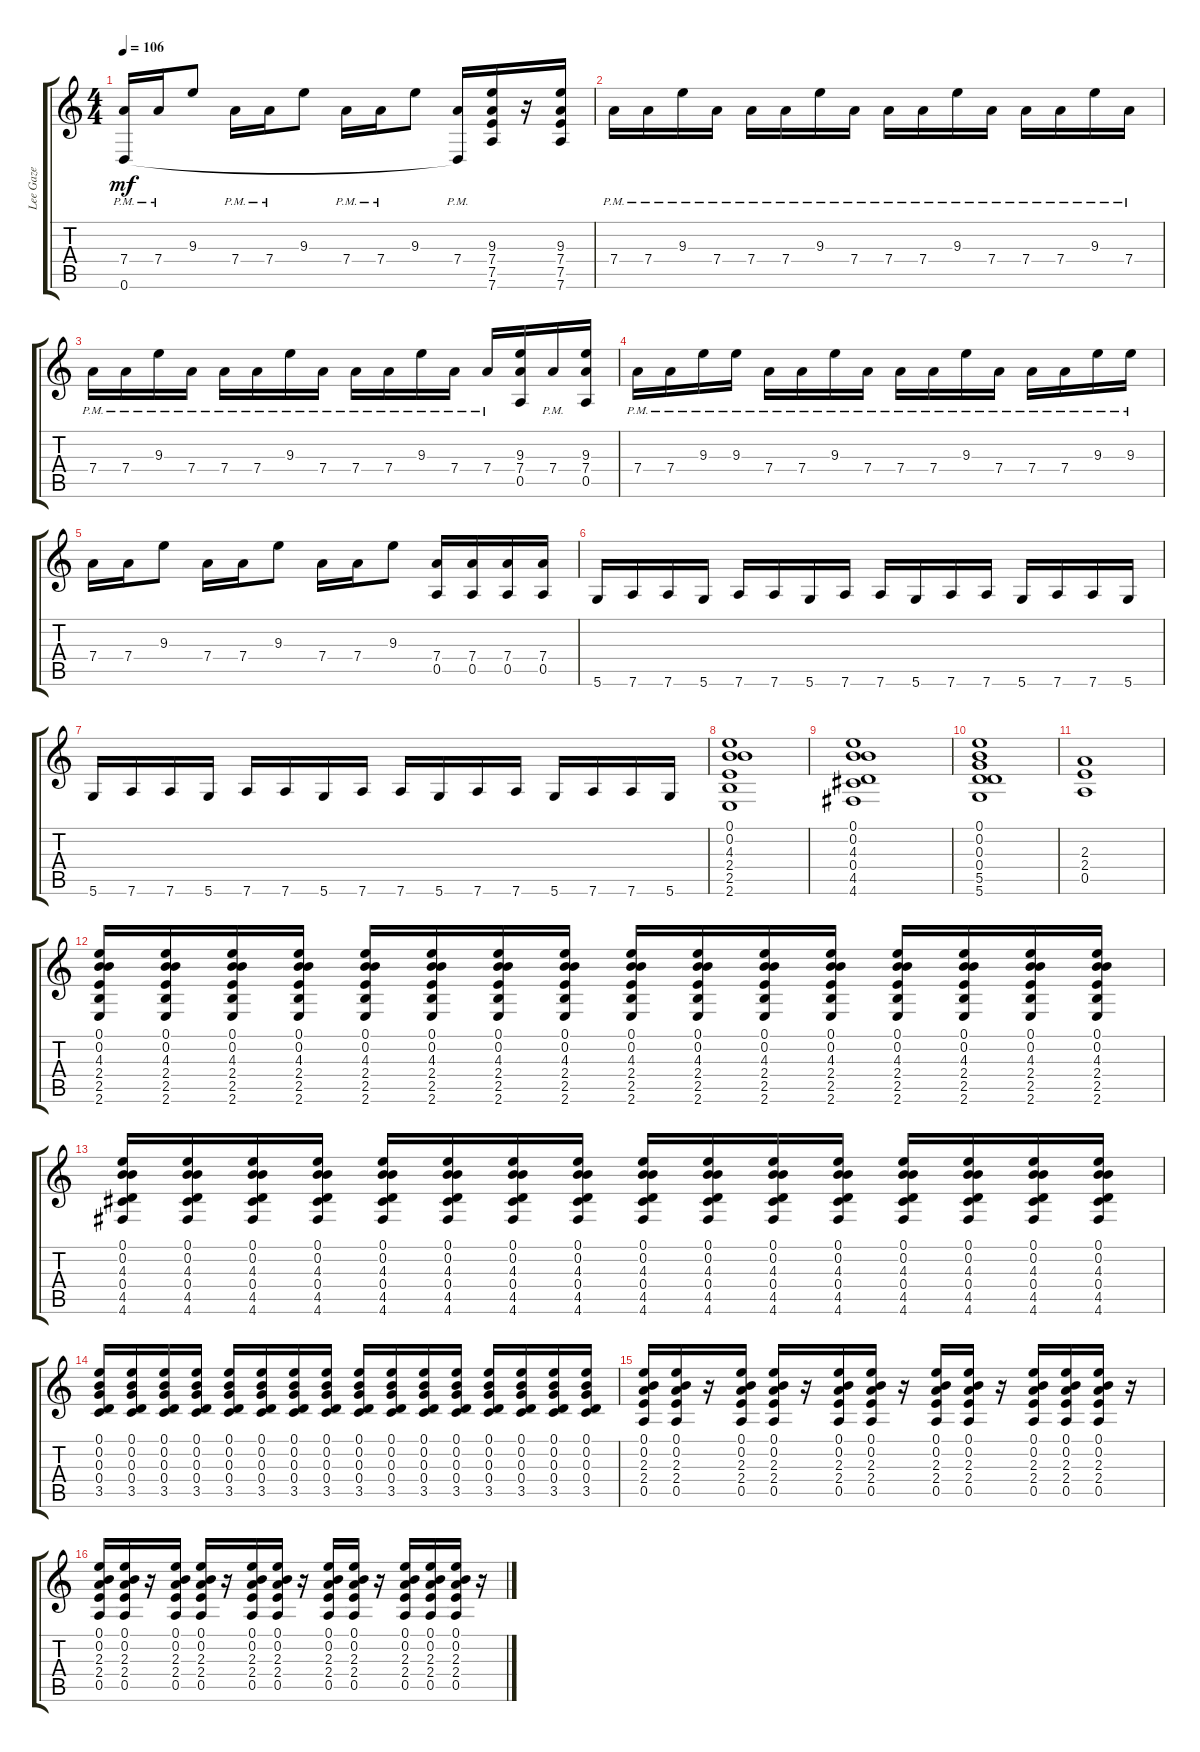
\track ("Lee Gaze" "Lee Gaze") {instrument overdrivenguitar}
\staff {score tabs}
\tuning (E4 B3 G3 D3 A2 D2) {hide}
\ts (4 4)
\tempo 106
\clef g2
\ks c
(7.4{pm} 0.6{t}).16{dy mf} 7.4{pm}.16 9.3.8 7.4{pm}.16 7.4{pm}.16 9.3.8 7.4{pm}.16 7.4{pm}.16 9.3.8 (7.4{pm} 0.6{t}).16 (9.3 7.4 7.5 7.6).16 r.16 (9.3 7.4 7.5 7.6).16 |
7.4{pm}.16 7.4{pm}.16 9.3{pm}.16 7.4{pm}.16 7.4{pm}.16 7.4{pm}.16 9.3{pm}.16 7.4{pm}.16 7.4{pm}.16 7.4{pm}.16 9.3{pm}.16 7.4{pm}.16 7.4{pm}.16 7.4{pm}.16 9.3{pm}.16 7.4{pm}.16 |
7.4{pm}.16 7.4{pm}.16 9.3{pm}.16 7.4{pm}.16 7.4{pm}.16 7.4{pm}.16 9.3{pm}.16 7.4{pm}.16 7.4{pm}.16 7.4{pm}.16 9.3{pm}.16 7.4{pm}.16 7.4{pm}.16 (9.3 7.4 0.5).16 7.4{pm}.16 (9.3 7.4 0.5).16 |
7.4{pm}.16 7.4{pm}.16 9.3{pm}.16 9.3{pm}.16 7.4{pm}.16 7.4{pm}.16 9.3{pm}.16 7.4{pm}.16 7.4{pm}.16 7.4{pm}.16 9.3{pm}.16 7.4{pm}.16 7.4{pm}.16 7.4{pm}.16 9.3{pm}.16 9.3{pm}.16 |
7.4.16 7.4.16 9.3.8 7.4.16 7.4.16 9.3.8 7.4.16 7.4.16 9.3.8 (7.4 0.5).16 (7.4 0.5).16 (7.4 0.5).16 (7.4 0.5).16 |
5.6.16{instrument overdrivenguitar} 7.6.16 7.6.16 5.6.16 7.6.16 7.6.16 5.6.16 7.6.16 7.6.16 5.6.16 7.6.16 7.6.16 5.6.16 7.6.16 7.6.16 5.6.16 |
5.6.16 7.6.16 7.6.16 5.6.16 7.6.16 7.6.16 5.6.16 7.6.16 7.6.16 5.6.16 7.6.16 7.6.16 5.6.16 7.6.16 7.6.16 5.6.16 |
(0.1 0.2 4.3 2.4 2.5 2.6).1 |
(0.1 0.2 4.3 0.4 4.5 4.6).1 |
(0.1 0.2 0.3 0.4 5.5 5.6).1 |
(2.3 2.4 0.5).1 |
(0.1 0.2 4.3 2.4 2.5 2.6).16 (0.1 0.2 4.3 2.4 2.5 2.6).16 (0.1 0.2 4.3 2.4 2.5 2.6).16 (0.1 0.2 4.3 2.4 2.5 2.6).16 (0.1 0.2 4.3 2.4 2.5 2.6).16 (0.1 0.2 4.3 2.4 2.5 2.6).16 (0.1 0.2 4.3 2.4 2.5 2.6).16 (0.1 0.2 4.3 2.4 2.5 2.6).16 (0.1 0.2 4.3 2.4 2.5 2.6).16 (0.1 0.2 4.3 2.4 2.5 2.6).16 (0.1 0.2 4.3 2.4 2.5 2.6).16 (0.1 0.2 4.3 2.4 2.5 2.6).16 (0.1 0.2 4.3 2.4 2.5 2.6).16 (0.1 0.2 4.3 2.4 2.5 2.6).16 (0.1 0.2 4.3 2.4 2.5 2.6).16 (0.1 0.2 4.3 2.4 2.5 2.6).16 |
(0.1 0.2 4.3 0.4 4.5 4.6).16 (0.1 0.2 4.3 0.4 4.5 4.6).16 (0.1 0.2 4.3 0.4 4.5 4.6).16 (0.1 0.2 4.3 0.4 4.5 4.6).16 (0.1 0.2 4.3 0.4 4.5 4.6).16 (0.1 0.2 4.3 0.4 4.5 4.6).16 (0.1 0.2 4.3 0.4 4.5 4.6).16 (0.1 0.2 4.3 0.4 4.5 4.6).16 (0.1 0.2 4.3 0.4 4.5 4.6).16 (0.1 0.2 4.3 0.4 4.5 4.6).16 (0.1 0.2 4.3 0.4 4.5 4.6).16 (0.1 0.2 4.3 0.4 4.5 4.6).16 (0.1 0.2 4.3 0.4 4.5 4.6).16 (0.1 0.2 4.3 0.4 4.5 4.6).16 (0.1 0.2 4.3 0.4 4.5 4.6).16 (0.1 0.2 4.3 0.4 4.5 4.6).16 |
(0.1 0.2 0.3 0.4 3.5).16 (0.1 0.2 0.3 0.4 3.5).16 (0.1 0.2 0.3 0.4 3.5).16 (0.1 0.2 0.3 0.4 3.5).16 (0.1 0.2 0.3 0.4 3.5).16 (0.1 0.2 0.3 0.4 3.5).16 (0.1 0.2 0.3 0.4 3.5).16 (0.1 0.2 0.3 0.4 3.5).16 (0.1 0.2 0.3 0.4 3.5).16 (0.1 0.2 0.3 0.4 3.5).16 (0.1 0.2 0.3 0.4 3.5).16 (0.1 0.2 0.3 0.4 3.5).16 (0.1 0.2 0.3 0.4 3.5).16 (0.1 0.2 0.3 0.4 3.5).16 (0.1 0.2 0.3 0.4 3.5).16 (0.1 0.2 0.3 0.4 3.5).16 |
(0.1 0.2 2.3 2.4 0.5).16 (0.1 0.2 2.3 2.4 0.5).16 r.16 (0.1 0.2 2.3 2.4 0.5).16 (0.1 0.2 2.3 2.4 0.5).16 r.16 (0.1 0.2 2.3 2.4 0.5).16 (0.1 0.2 2.3 2.4 0.5).16 r.16 (0.1 0.2 2.3 2.4 0.5).16 (0.1 0.2 2.3 2.4 0.5).16 r.16 (0.1 0.2 2.3 2.4 0.5).16 (0.1 0.2 2.3 2.4 0.5).16 (0.1 0.2 2.3 2.4 0.5).16 r.16 |
(0.1 0.2 2.3 2.4 0.5).16 (0.1 0.2 2.3 2.4 0.5).16 r.16 (0.1 0.2 2.3 2.4 0.5).16 (0.1 0.2 2.3 2.4 0.5).16 r.16 (0.1 0.2 2.3 2.4 0.5).16 (0.1 0.2 2.3 2.4 0.5).16 r.16 (0.1 0.2 2.3 2.4 0.5).16 (0.1 0.2 2.3 2.4 0.5).16 r.16 (0.1 0.2 2.3 2.4 0.5).16 (0.1 0.2 2.3 2.4 0.5).16 (0.1 0.2 2.3 2.4 0.5).16 r.16
